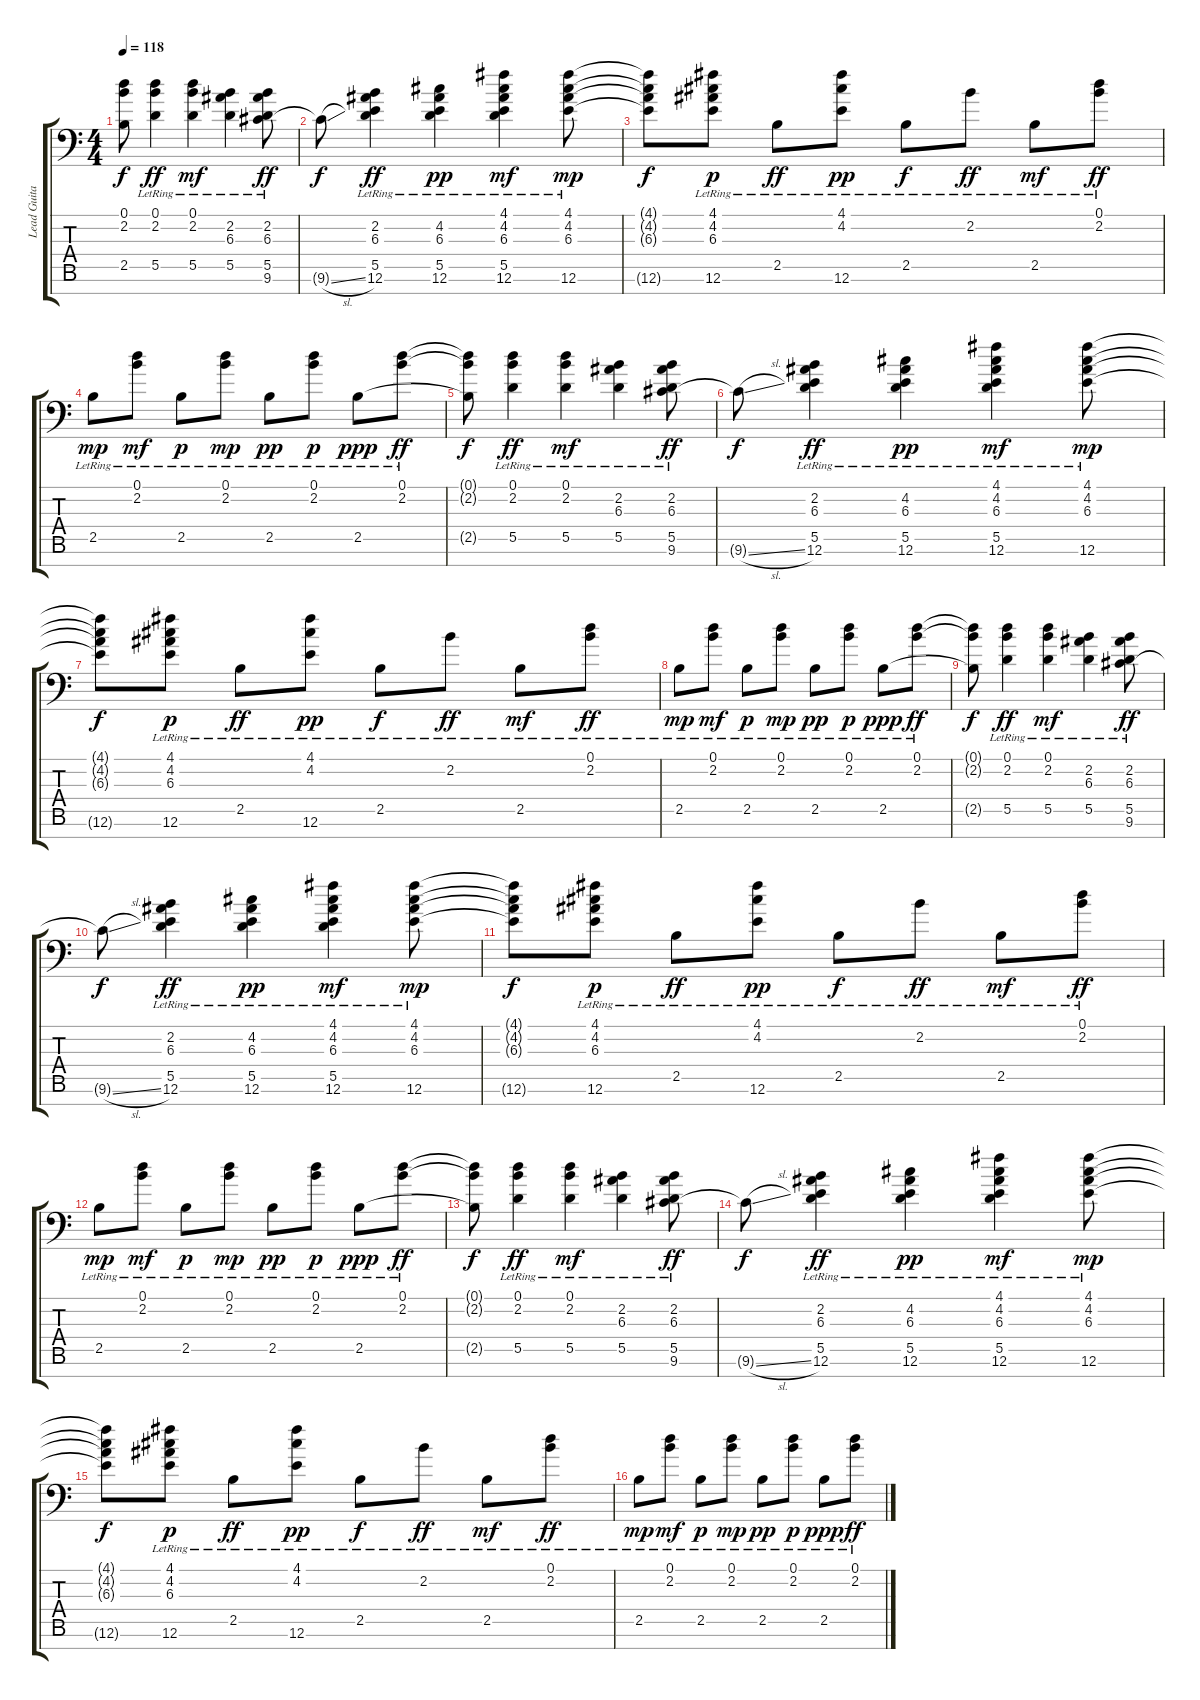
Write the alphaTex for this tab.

\track ("Lead Guitar #3 / Delay" "Lead Guita") {instrument electricguitarjazz}
\staff {score tabs}
\tuning (D4 A3 E3 D3 A2 E2 A1) {hide}
\ts (4 4)
\tempo 118
\clef f4
\ks c
(0.1{t} 2.2{t} 2.5{t}).8{dy f} (0.1{lr} 2.2{lr} 5.5{lr}).4{dy ff} (0.1{lr} 2.2{lr} 5.5{lr}).4{dy mf} (2.2{lr} 6.3{lr} 5.5{lr}).4 (2.2{lr} 6.3{lr} 5.5{lr} 9.6{lr}).8{dy ff} |
9.6{sl t}.8{dy f} (2.2{lr} 6.3{lr} 5.5{lr} 12.6{lr}).4{dy ff} (4.2{lr} 6.3{lr} 5.5{lr} 12.6{lr}).4{dy pp} (4.1{lr} 4.2{lr} 6.3{lr} 5.5{lr} 12.6{lr}).4{dy mf} (4.1{lr} 4.2{lr} 6.3{lr} 12.6{lr}).8{dy mp} |
\section ("" "")
(4.1{t} 4.2{t} 6.3{t} 12.6{t}).8{dy f} (4.1{lr} 4.2{lr} 6.3{lr} 12.6{lr}).8{dy p} 2.5{lr}.8{dy ff} (4.1{lr} 4.2{lr} 12.6{lr}).8{dy pp} 2.5{lr}.8{dy f} 2.2{lr}.8{dy ff} 2.5{lr}.8{dy mf} (0.1{lr} 2.2{lr}).8{dy ff} |
2.5{lr}.8{dy mp} (0.1{lr} 2.2{lr}).8{dy mf} 2.5{lr}.8{dy p} (0.1{lr} 2.2{lr}).8{dy mp} 2.5{lr}.8{dy pp} (0.1{lr} 2.2{lr}).8{dy p} 2.5{lr}.8{dy ppp} (0.1{lr} 2.2{lr}).8{dy ff} |
(0.1{t} 2.2{t} 2.5{t}).8{dy f} (0.1{lr} 2.2{lr} 5.5{lr}).4{dy ff} (0.1{lr} 2.2{lr} 5.5{lr}).4{dy mf} (2.2{lr} 6.3{lr} 5.5{lr}).4 (2.2{lr} 6.3{lr} 5.5{lr} 9.6{lr}).8{dy ff} |
9.6{sl t}.8{dy f} (2.2{lr} 6.3{lr} 5.5{lr} 12.6{lr}).4{dy ff} (4.2{lr} 6.3{lr} 5.5{lr} 12.6{lr}).4{dy pp} (4.1{lr} 4.2{lr} 6.3{lr} 5.5{lr} 12.6{lr}).4{dy mf} (4.1{lr} 4.2{lr} 6.3{lr} 12.6{lr}).8{dy mp} |
(4.1{t} 4.2{t} 6.3{t} 12.6{t}).8{dy f} (4.1{lr} 4.2{lr} 6.3{lr} 12.6{lr}).8{dy p} 2.5{lr}.8{dy ff} (4.1{lr} 4.2{lr} 12.6{lr}).8{dy pp} 2.5{lr}.8{dy f} 2.2{lr}.8{dy ff} 2.5{lr}.8{dy mf} (0.1{lr} 2.2{lr}).8{dy ff} |
2.5{lr}.8{dy mp} (0.1{lr} 2.2{lr}).8{dy mf} 2.5{lr}.8{dy p} (0.1{lr} 2.2{lr}).8{dy mp} 2.5{lr}.8{dy pp} (0.1{lr} 2.2{lr}).8{dy p} 2.5{lr}.8{dy ppp} (0.1{lr} 2.2{lr}).8{dy ff} |
(0.1{t} 2.2{t} 2.5{t}).8{dy f} (0.1{lr} 2.2{lr} 5.5{lr}).4{dy ff} (0.1{lr} 2.2{lr} 5.5{lr}).4{dy mf} (2.2{lr} 6.3{lr} 5.5{lr}).4 (2.2{lr} 6.3{lr} 5.5{lr} 9.6{lr}).8{dy ff} |
9.6{sl t}.8{dy f} (2.2{lr} 6.3{lr} 5.5{lr} 12.6{lr}).4{dy ff} (4.2{lr} 6.3{lr} 5.5{lr} 12.6{lr}).4{dy pp} (4.1{lr} 4.2{lr} 6.3{lr} 5.5{lr} 12.6{lr}).4{dy mf} (4.1{lr} 4.2{lr} 6.3{lr} 12.6{lr}).8{dy mp} |
\section ("" "")
(4.1{t} 4.2{t} 6.3{t} 12.6{t}).8{dy f} (4.1{lr} 4.2{lr} 6.3{lr} 12.6{lr}).8{dy p} 2.5{lr}.8{dy ff} (4.1{lr} 4.2{lr} 12.6{lr}).8{dy pp} 2.5{lr}.8{dy f} 2.2{lr}.8{dy ff} 2.5{lr}.8{dy mf} (0.1{lr} 2.2{lr}).8{dy ff} |
2.5{lr}.8{dy mp} (0.1{lr} 2.2{lr}).8{dy mf} 2.5{lr}.8{dy p} (0.1{lr} 2.2{lr}).8{dy mp} 2.5{lr}.8{dy pp} (0.1{lr} 2.2{lr}).8{dy p} 2.5{lr}.8{dy ppp} (0.1{lr} 2.2{lr}).8{dy ff} |
(0.1{t} 2.2{t} 2.5{t}).8{dy f} (0.1{lr} 2.2{lr} 5.5{lr}).4{dy ff} (0.1{lr} 2.2{lr} 5.5{lr}).4{dy mf} (2.2{lr} 6.3{lr} 5.5{lr}).4 (2.2{lr} 6.3{lr} 5.5{lr} 9.6{lr}).8{dy ff} |
9.6{sl t}.8{dy f} (2.2{lr} 6.3{lr} 5.5{lr} 12.6{lr}).4{dy ff} (4.2{lr} 6.3{lr} 5.5{lr} 12.6{lr}).4{dy pp} (4.1{lr} 4.2{lr} 6.3{lr} 5.5{lr} 12.6{lr}).4{dy mf} (4.1{lr} 4.2{lr} 6.3{lr} 12.6{lr}).8{dy mp} |
(4.1{t} 4.2{t} 6.3{t} 12.6{t}).8{dy f} (4.1{lr} 4.2{lr} 6.3{lr} 12.6{lr}).8{dy p} 2.5{lr}.8{dy ff} (4.1{lr} 4.2{lr} 12.6{lr}).8{dy pp} 2.5{lr}.8{dy f} 2.2{lr}.8{dy ff} 2.5{lr}.8{dy mf} (0.1{lr} 2.2{lr}).8{dy ff} |
2.5{lr}.8{dy mp} (0.1{lr} 2.2{lr}).8{dy mf} 2.5{lr}.8{dy p} (0.1{lr} 2.2{lr}).8{dy mp} 2.5{lr}.8{dy pp} (0.1{lr} 2.2{lr}).8{dy p} 2.5{lr}.8{dy ppp} (0.1{lr} 2.2{lr}).8{dy ff}
